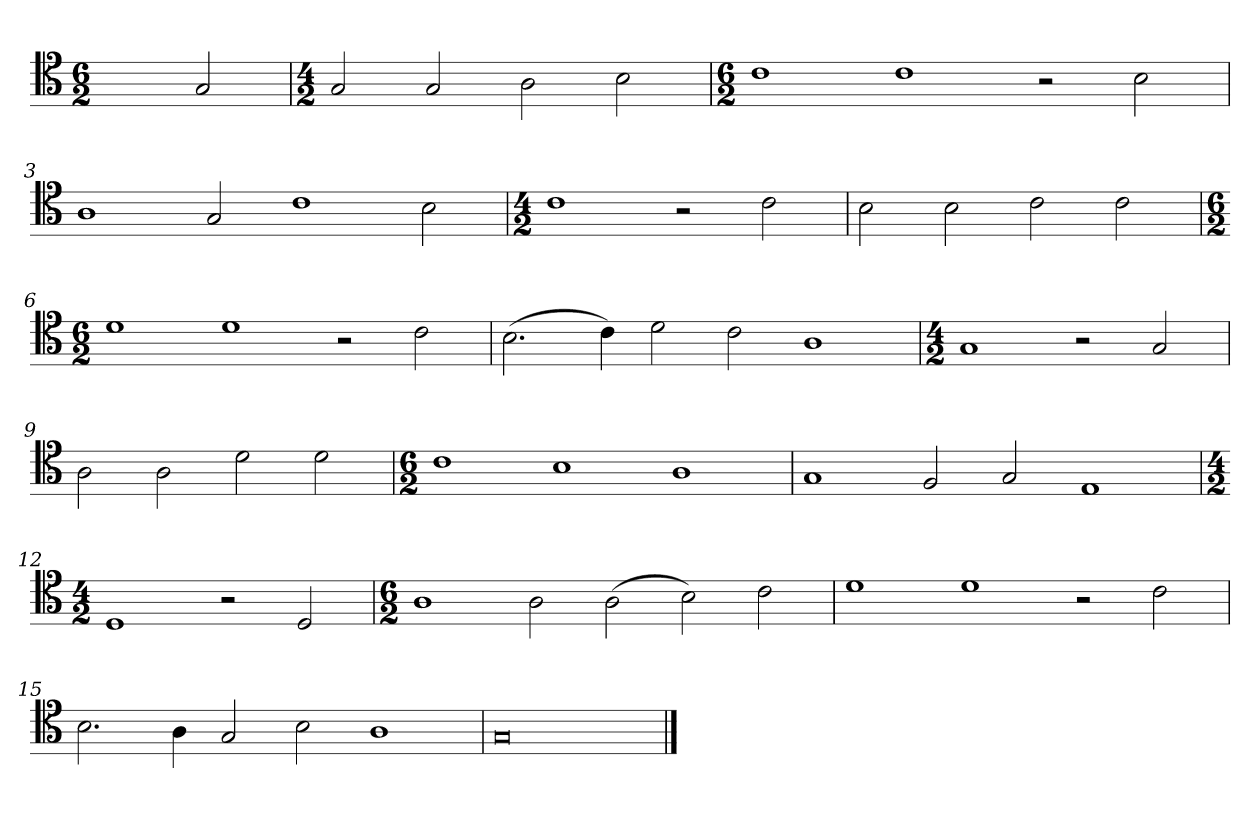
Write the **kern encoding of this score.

**kern
*part1
*staff1
*clefC4
*k[]
*M6/2
=
2ryy
2G
=1
*M4/2
2G
2G
2A
2B
=2
*M6/2
1c
1c
2r
2B
=3
1A
2G
1c
2B
=4
*M4/2
1c
2r
2c
=5
2B
2B
2c
2c
=6
*M6/2
1d
1d
2r
2c
=7
(2.B
4c)
2d
2c
1A
=8
*M4/2
1G
2r
2G
=9
2A
2A
2d
2d
=10
*M6/2
1c
1B
1A
=11
1G
2F
2G
1E
=12
*M4/2
1D
2r
2D
=13
*M6/2
1A
2A
(2A
2B)
2c
=14
1d
1d
2r
2c
=15
2.B
4A
2G
2B
1A
=16
0G/
==
*-
